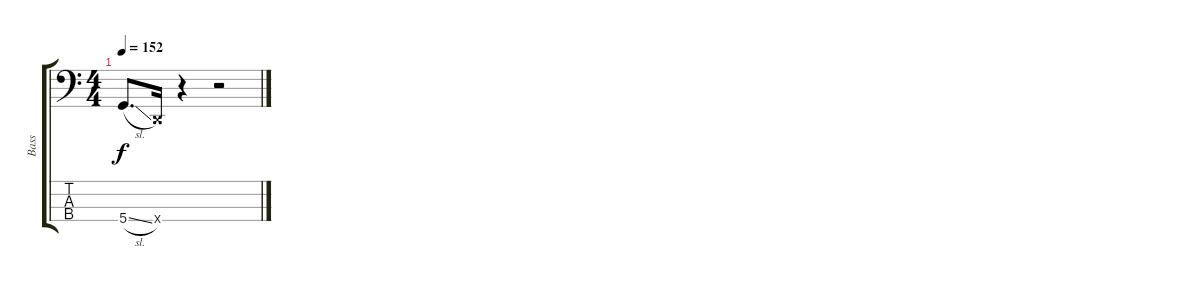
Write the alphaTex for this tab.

\track ("Bass" "Bass") {instrument electricbasspick}
\staff {score tabs}
\tuning (F2 C2 G1 D1) {hide}
\ts (4 4)
\tempo 152
\clef f4
\ks c
5.4{sl}.8{d dy f} 0.4{x}.16 r.4 r.2
